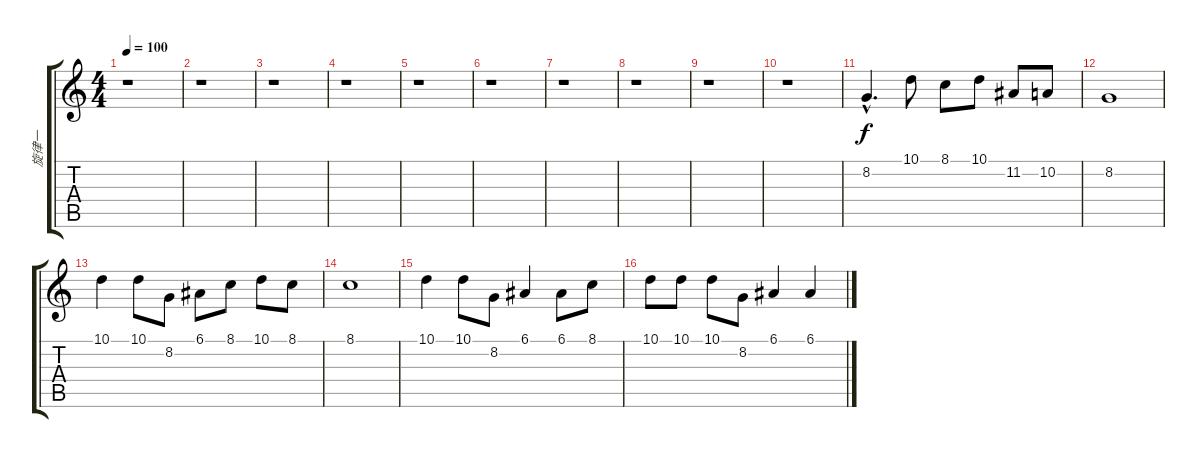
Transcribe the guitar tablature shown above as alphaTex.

\track ("旋律一" "旋律一") {instrument accordion}
\staff {score tabs}
\tuning (E4 B3 G3 D3 A2 E2) {hide}
\ts (4 4)
\tempo 100
\clef g2
\ks c
r.1{dy f instrument accordion} |
r.1 |
r.1 |
r.1 |
r.1 |
r.1 |
r.1 |
r.1 |
r.1 |
r.1 |
8.2{hac}.4{d} 10.1.8 8.1.8 10.1.8 11.2.8 10.2.8 |
8.2.1 |
10.1.4 10.1.8 8.2.8 6.1.8 8.1.8 10.1.8 8.1.8 |
8.1.1 |
10.1.4 10.1.8 8.2.8 6.1.4 6.1.8 8.1.8 |
10.1.8 10.1.8 10.1.8 8.2.8 6.1.4 6.1.4
